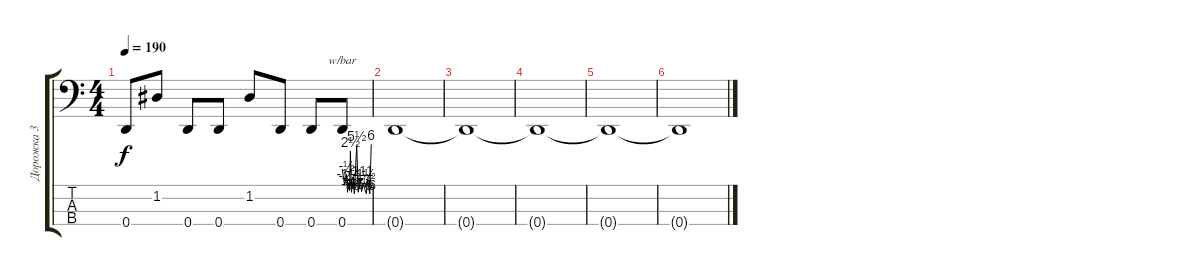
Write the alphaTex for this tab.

\track ("Дорожка 3" "Дорожка 3") {instrument electricbassfinger}
\staff {score tabs}
\tuning (G2 D2 A1 D1) {hide}
\ts (4 4)
\tempo 190
\clef f4
\ks c
0.4.8{dy f} 1.2.8 0.4.8 0.4.8 1.2.8 0.4.8 0.4.8 0.4.8{tbe (custom default 0 0 5 -8 9 -2 11 -20 13 -6 15 -16 17 10 19 -20 23 -4 25 -24 30 22 33 -20 38 -4 40 -18 44 -6 46 -12 50 -24 52 -4 57 -24 60 24)} |
0.4{t}.1 |
0.4{t}.1 |
0.4{t}.1 |
0.4{t}.1 |
0.4{t}.1
